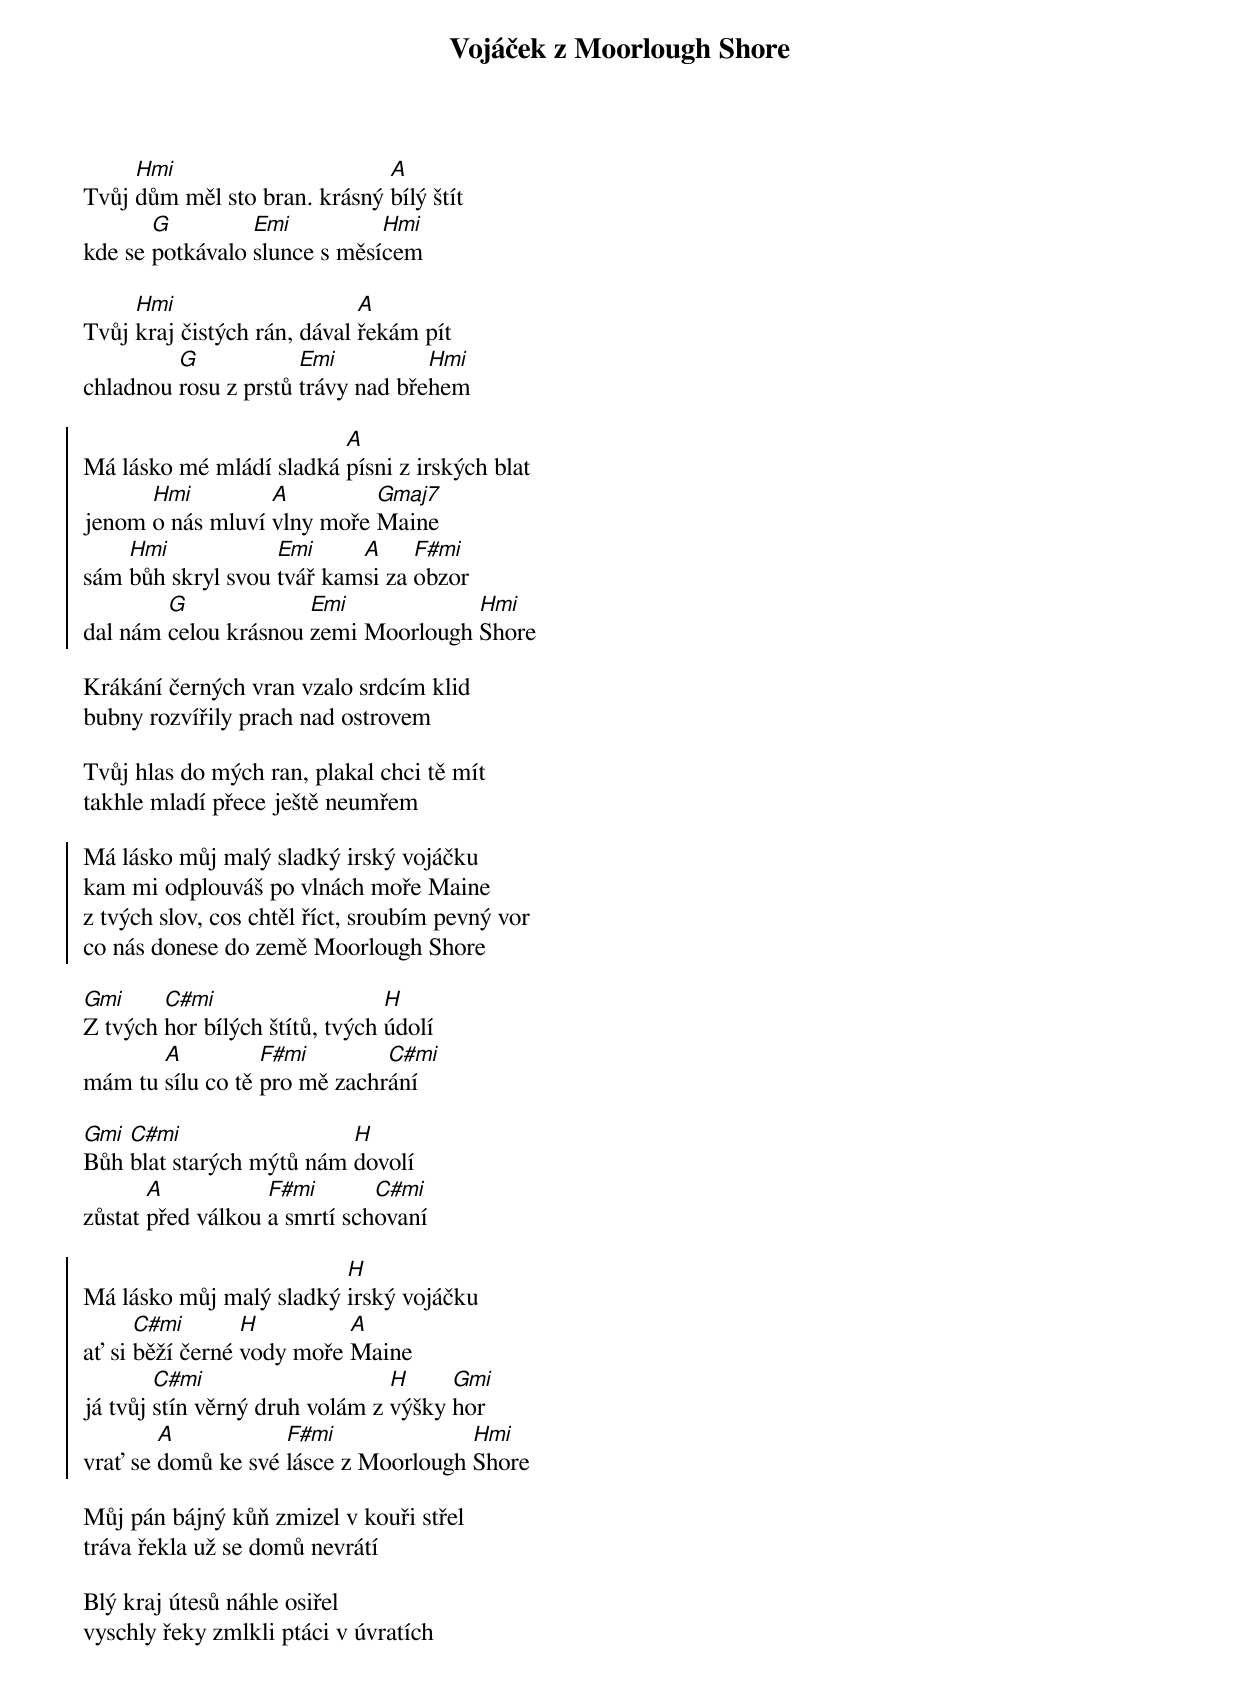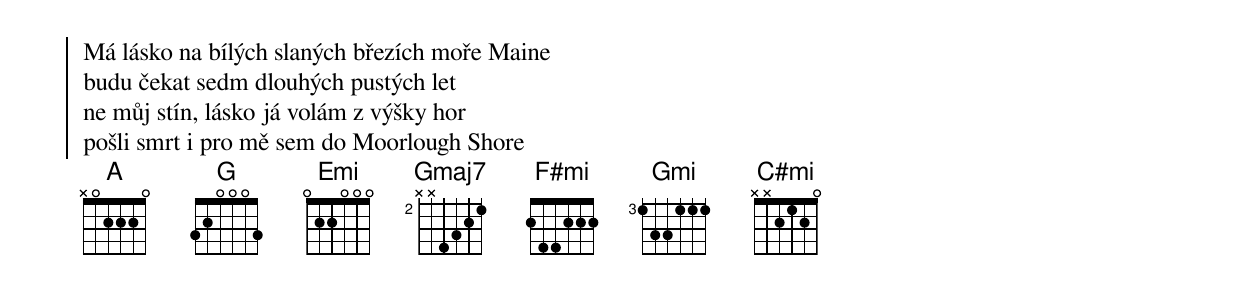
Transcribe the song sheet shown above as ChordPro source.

{title: Vojáček z Moorlough Shore}
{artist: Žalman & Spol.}
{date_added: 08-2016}
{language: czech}
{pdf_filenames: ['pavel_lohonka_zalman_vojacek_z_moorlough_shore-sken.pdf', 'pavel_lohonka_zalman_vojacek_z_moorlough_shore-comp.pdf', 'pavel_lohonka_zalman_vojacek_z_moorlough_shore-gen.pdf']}
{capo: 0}
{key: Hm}
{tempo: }
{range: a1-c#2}
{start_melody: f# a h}

{start_of_verse}
Tvůj [Hmi]dům měl sto bran. krásný [A]bílý štít
kde se [G]potkávalo [Emi]slunce s měsí[Hmi]cem
{end_of_verse}

{start_of_verse}
Tvůj [Hmi]kraj čistých rán, dával [A]řekám pít
chladnou [G]rosu z prstů [Emi]trávy nad bře[Hmi]hem
{end_of_verse}

{start_of_chorus}
Má lásko mé mládí sladká [A]písni z irských blat
jenom [Hmi]o nás mluví [A]vlny moře [Gmaj7]Maine
sám [Hmi]bůh skryl svou [Emi]tvář kam[A]si za [F#mi]obzor
dal nám [G]celou krásnou [Emi]zemi Moorlough [Hmi]Shore
{end_of_chorus}

{start_of_verse}
Krákání černých vran vzalo srdcím klid
bubny rozvířily prach nad ostrovem
{end_of_verse}

{start_of_verse}
Tvůj hlas do mých ran, plakal chci tě mít
takhle mladí přece ještě neumřem
{end_of_verse}

{start_of_chorus}
Má lásko můj malý sladký irský vojáčku
kam mi odplouváš po vlnách moře Maine
z tvých slov, cos chtěl říct, sroubím pevný vor
co nás donese do země Moorlough Shore
{end_of_chorus}

{start_of_verse}
[Gmi]Z tvých [C#mi]hor bílých štítů, tvých [H]údolí
mám tu [A]sílu co tě [F#mi]pro mě zachr[C#mi]ání
{start_of_verse}

{end_of_verse}
[Gmi]Bůh [C#mi]blat starých mýtů nám [H]dovolí
zůstat [A]před válkou [F#mi]a smrtí sch[C#mi]ovaní
{end_of_verse}

{start_of_chorus}
Má lásko můj malý sladký [H]irský vojáčku
ať si [C#mi]běží černé [H]vody moře [A]Maine
já tvůj [C#mi]stín věrný druh volám z [H]výšky [Gmi]hor
vrať se [A]domů ke své [F#mi]lásce z Moorlough [Hmi]Shore
{end_of_chorus}

{start_of_verse}
Můj pán bájný kůň zmizel v kouři střel
tráva řekla už se domů nevrátí
{end_of_verse}

{start_of_verse}
Blý kraj útesů náhle osiřel
vyschly řeky zmlkli ptáci v úvratích
{end_of_verse}

{start_of_chorus}
Má lásko na bílých slaných březích moře Maine
budu čekat sedm dlouhých pustých let
ne můj stín, lásko já volám z výšky hor
pošli smrt i pro mě sem do Moorlough Shore
{end_of_chorus}
